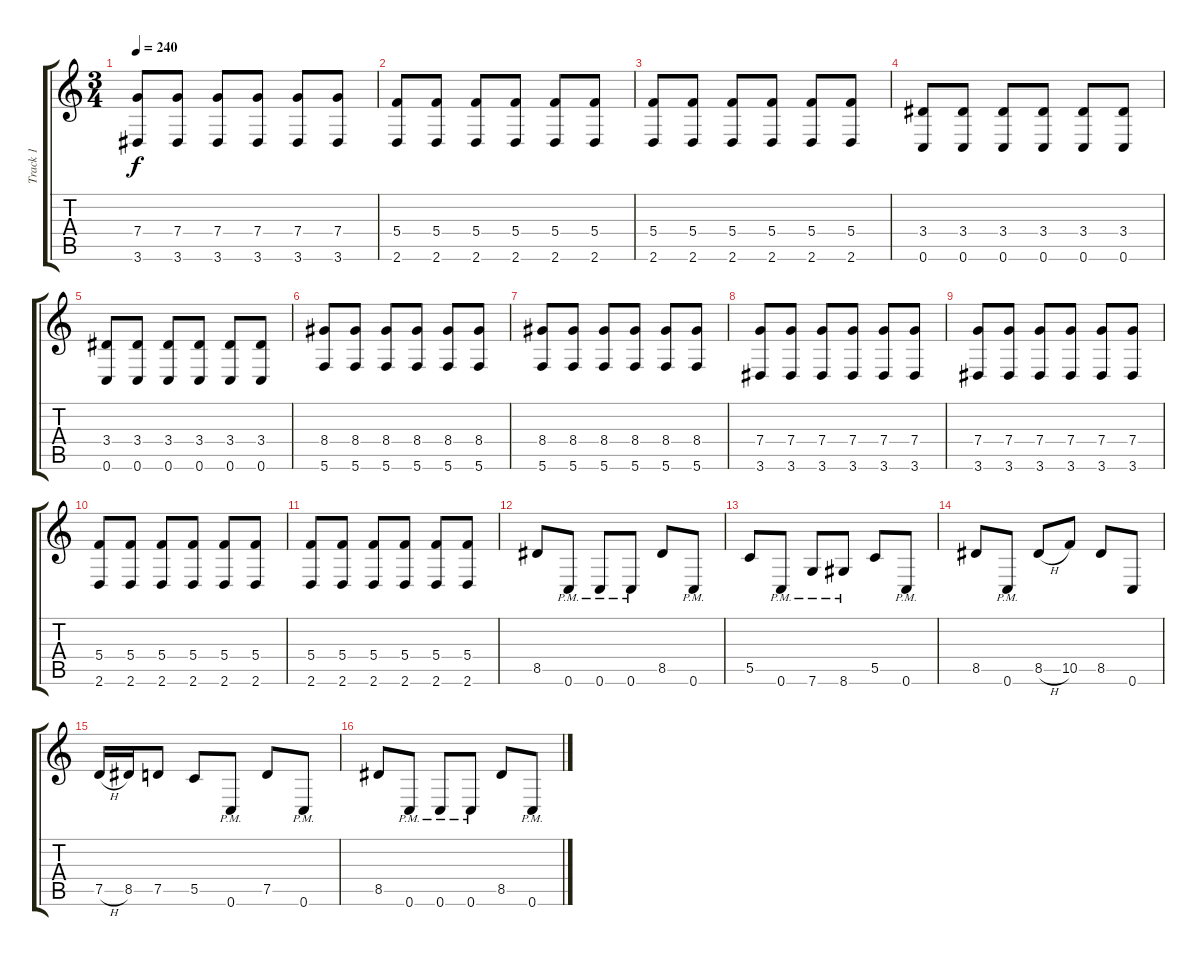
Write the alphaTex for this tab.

\track ("Track 1" "Track 1") {instrument distortionguitar}
\staff {score tabs}
\tuning (D4 A3 F3 C3 G2 C2) {hide}
\ts (3 4)
\tempo 240
\clef g2
\ks c
(7.4 3.6).8{dy f} (7.4 3.6).8 (7.4 3.6).8 (7.4 3.6).8 (7.4 3.6).8 (7.4 3.6).8 |
(5.4 2.6).8 (5.4 2.6).8 (5.4 2.6).8 (5.4 2.6).8 (5.4 2.6).8 (5.4 2.6).8 |
(5.4 2.6).8 (5.4 2.6).8 (5.4 2.6).8 (5.4 2.6).8 (5.4 2.6).8 (5.4 2.6).8 |
(3.4 0.6).8 (3.4 0.6).8 (3.4 0.6).8 (3.4 0.6).8 (3.4 0.6).8 (3.4 0.6).8 |
(3.4 0.6).8 (3.4 0.6).8 (3.4 0.6).8 (3.4 0.6).8 (3.4 0.6).8 (3.4 0.6).8 |
(8.4 5.6).8 (8.4 5.6).8 (8.4 5.6).8 (8.4 5.6).8 (8.4 5.6).8 (8.4 5.6).8 |
(8.4 5.6).8 (8.4 5.6).8 (8.4 5.6).8 (8.4 5.6).8 (8.4 5.6).8 (8.4 5.6).8 |
(7.4 3.6).8 (7.4 3.6).8 (7.4 3.6).8 (7.4 3.6).8 (7.4 3.6).8 (7.4 3.6).8 |
(7.4 3.6).8 (7.4 3.6).8 (7.4 3.6).8 (7.4 3.6).8 (7.4 3.6).8 (7.4 3.6).8 |
(5.4 2.6).8 (5.4 2.6).8 (5.4 2.6).8 (5.4 2.6).8 (5.4 2.6).8 (5.4 2.6).8 |
(5.4 2.6).8 (5.4 2.6).8 (5.4 2.6).8 (5.4 2.6).8 (5.4 2.6).8 (5.4 2.6).8 |
8.5.8 0.6{pm}.8 0.6{pm}.8 0.6{pm}.8 8.5.8 0.6{pm}.8 |
5.5.8 0.6{pm}.8 7.6{pm}.8 8.6{pm}.8 5.5.8 0.6{pm}.8 |
8.5.8 0.6{pm}.8 8.5{h}.8 10.5.8 8.5.8 0.6.8 |
7.5{h}.16 8.5.16 7.5.8 5.5.8 0.6{pm}.8 7.5.8 0.6{pm}.8 |
8.5.8 0.6{pm}.8 0.6{pm}.8 0.6{pm}.8 8.5.8 0.6{pm}.8
